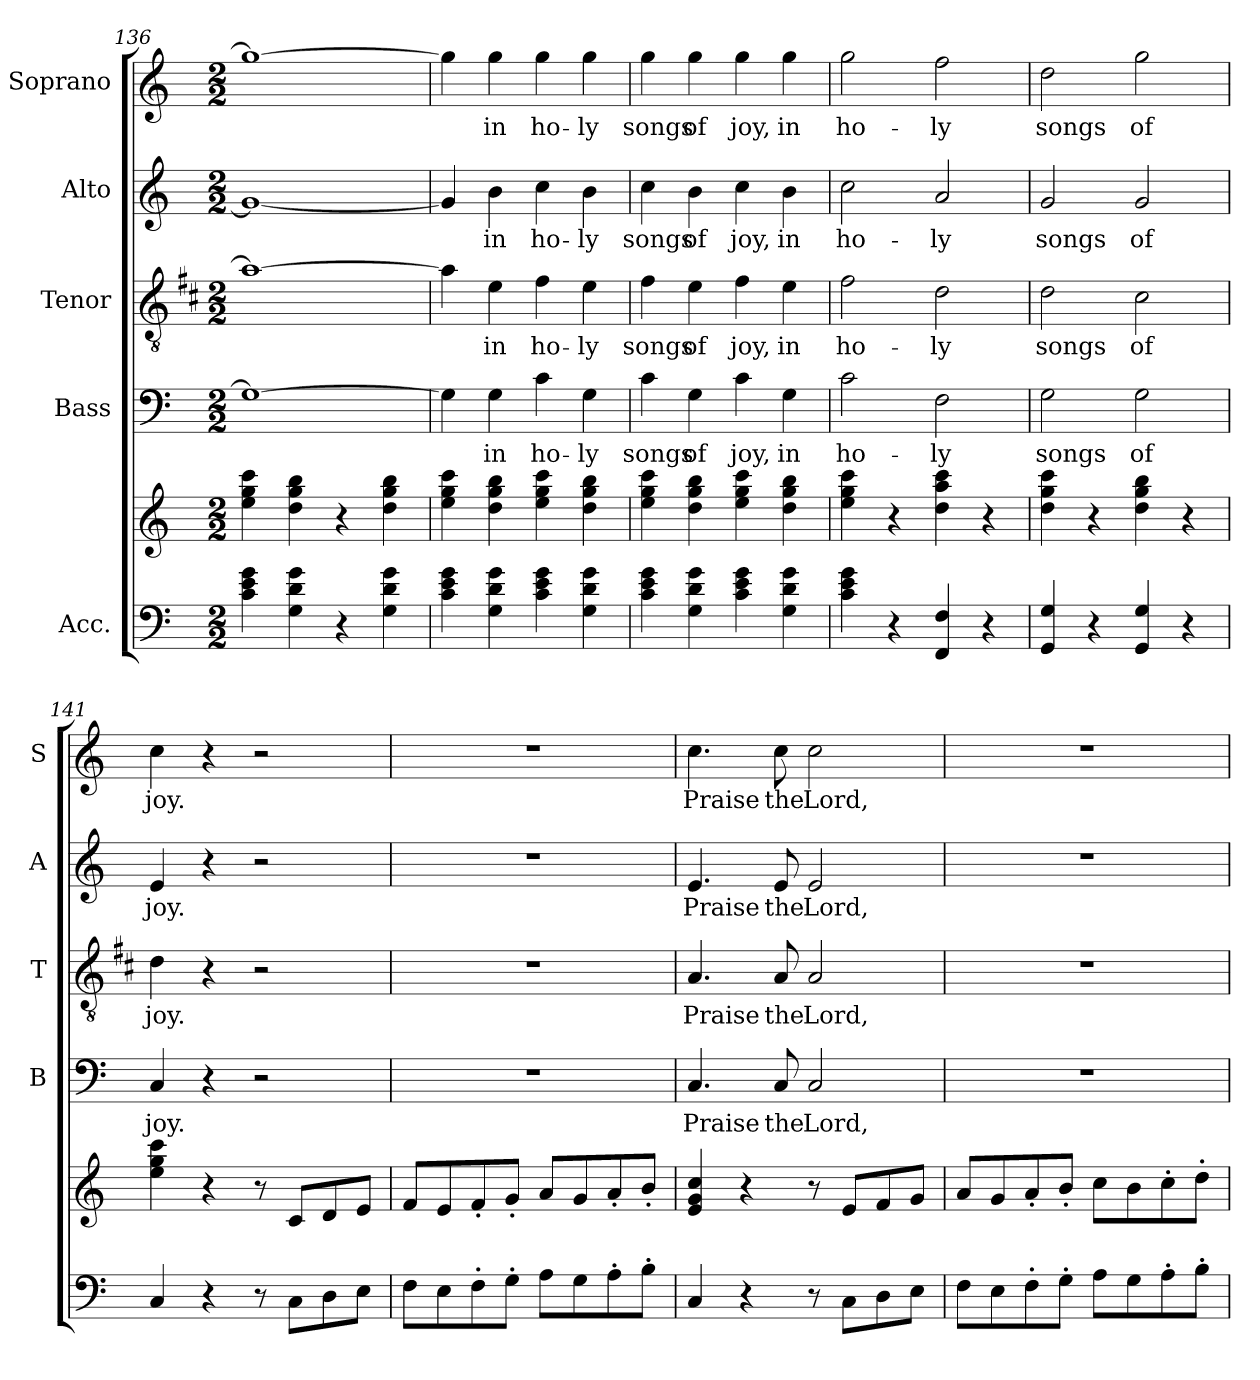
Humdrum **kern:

**kern	**kern	**kern	**text	**kern	**text	**kern	**text	**kern	**text
*part5	*part5	*part4	*part4	*part3	*part3	*part2	*part2	*part1	*part1
*staff6	*staff5	*staff4	*staff4	*staff3	*staff3	*staff2	*staff2	*staff1	*staff1
*I"Acc.	*	*I"Bass	*	*I"Tenor	*	*I"Alto	*	*I"Soprano	*
*	*	*I'B	*	*I'T	*	*I'A	*	*I'S	*
!!LO:PB:g=z
*clefF4	*clefG2	*clefF4	*	*clefGv2	*	*clefG2	*	*clefG2	*
*	*	*	*	*ITrd1c2	*	*	*	*	*
*k[]	*k[]	*k[]	*	*k[]	*	*k[]	*	*k[]	*
*C:	*C:	*C:	*	*C:	*	*C:	*	*C:	*
*M2/2	*M2/2	*M2/2	*	*M2/2	*	*M2/2	*	*M2/2	*
=136	=136	=136	=136	=136	=136	=136	=136	=136	=136
4c\ 4e\ 4g\	4ee\ 4gg\ 4ccc\	1G_	.	1g_	.	1g_	.	1gg_	.
4G\ 4d\ 4g\	4dd\ 4gg\ 4bb\	.	.	.	.	.	.	.	.
4r	4r	.	.	.	.	.	.	.	.
4G\ 4d\ 4g\	4dd\ 4gg\ 4bb\	.	.	.	.	.	.	.	.
=137	=137	=137	=137	=137	=137	=137	=137	=137	=137
4c\ 4e\ 4g\	4ee\ 4gg\ 4ccc\	4G\]	.	4g\]	.	4g/]	.	4gg\]	.
!	!	!	!LO:LY:b	!	!LO:LY:b	!	!LO:LY:b	!	!LO:LY:b
4G\ 4d\ 4g\	4dd\ 4gg\ 4bb\	4G\	in	4d\	in	4b\	in	4gg\	in
!	!	!	!LO:LY:b	!	!LO:LY:b	!	!LO:LY:b	!	!LO:LY:b
4c\ 4e\ 4g\	4ee\ 4gg\ 4ccc\	4c\	ho-	4e\	ho-	4cc\	ho-	4gg\	ho-
!	!	!	!LO:LY:b	!	!LO:LY:b	!	!LO:LY:b	!	!LO:LY:b
4G\ 4d\ 4g\	4dd\ 4gg\ 4bb\	4G\	-ly	4d\	-ly	4b\	-ly	4gg\	-ly
=138	=138	=138	=138	=138	=138	=138	=138	=138	=138
!	!	!	!LO:LY:b	!	!LO:LY:b	!	!LO:LY:b	!	!LO:LY:b
4c\ 4e\ 4g\	4ee\ 4gg\ 4ccc\	4c\	songs	4e\	songs	4cc\	songs	4gg\	songs
!	!	!	!LO:LY:b	!	!LO:LY:b	!	!LO:LY:b	!	!LO:LY:b
4G\ 4d\ 4g\	4dd\ 4gg\ 4bb\	4G\	of	4d\	of	4b\	of	4gg\	of
!	!	!	!LO:LY:b	!	!LO:LY:b	!	!LO:LY:b	!	!LO:LY:b
4c\ 4e\ 4g\	4ee\ 4gg\ 4ccc\	4c\	joy,	4e\	joy,	4cc\	joy,	4gg\	joy,
!	!	!	!LO:LY:b	!	!LO:LY:b	!	!LO:LY:b	!	!LO:LY:b
4G\ 4d\ 4g\	4dd\ 4gg\ 4bb\	4G\	in	4d\	in	4b\	in	4gg\	in
=139	=139	=139	=139	=139	=139	=139	=139	=139	=139
!	!	!	!LO:LY:b	!	!LO:LY:b	!	!LO:LY:b	!	!LO:LY:b
4c\ 4e\ 4g\	4ee\ 4gg\ 4ccc\	2c\	ho-	2e\	ho-	2cc\	ho-	2gg\	ho-
4r	4r	.	.	.	.	.	.	.	.
!	!	!	!LO:LY:b	!	!LO:LY:b	!	!LO:LY:b	!	!LO:LY:b
4FF/ 4F/	4dd\ 4aa\ 4ccc\	2F\	-ly	2c\	-ly	2a/	-ly	2ff\	-ly
4r	4r	.	.	.	.	.	.	.	.
=140	=140	=140	=140	=140	=140	=140	=140	=140	=140
!	!	!	!LO:LY:b	!	!LO:LY:b	!	!LO:LY:b	!	!LO:LY:b
4GG/ 4G/	4dd\ 4gg\ 4ccc\	2G\	songs	2c\	songs	2g/	songs	2dd\	songs
4r	4r	.	.	.	.	.	.	.	.
!	!	!	!LO:LY:b	!	!LO:LY:b	!	!LO:LY:b	!	!LO:LY:b
4GG/ 4G/	4dd\ 4gg\ 4bb\	2G\	of	2B\	of	2g/	of	2gg\	of
4r	4r	.	.	.	.	.	.	.	.
=141	=141	=141	=141	=141	=141	=141	=141	=141	=141
!	!	!	!LO:LY:b	!	!LO:LY:b	!	!LO:LY:b	!	!LO:LY:b
4C/	4ee\ 4gg\ 4ccc\	4C/	joy.	4c\	joy.	4e/	joy.	4cc\	joy.
4r	4r	4r	.	4r	.	4r	.	4r	.
8r	8r	2r	.	2r	.	2r	.	2r	.
8C\L	8c/L	.	.	.	.	.	.	.	.
8D\	8d/	.	.	.	.	.	.	.	.
8E\J	8e/J	.	.	.	.	.	.	.	.
=142	=142	=142	=142	=142	=142	=142	=142	=142	=142
8F\L	8f/L	1r	.	1r	.	1r	.	1r	.
8E\	8e/	.	.	.	.	.	.	.	.
8F'>\	8f'</	.	.	.	.	.	.	.	.
8G'>\J	8g'</J	.	.	.	.	.	.	.	.
8A\L	8a/L	.	.	.	.	.	.	.	.
8G\	8g/	.	.	.	.	.	.	.	.
8A'>\	8a'</	.	.	.	.	.	.	.	.
8B'>\J	8b'</J	.	.	.	.	.	.	.	.
=143	=143	=143	=143	=143	=143	=143	=143	=143	=143
!	!	!	!LO:LY:b	!	!LO:LY:b	!	!LO:LY:b	!	!LO:LY:b
4C/	4e/ 4g/ 4cc/	4.C/	Praise	4.G/	Praise	4.e/	Praise	4.cc\	Praise
4r	4r	.	.	.	.	.	.	.	.
!	!	!	!LO:LY:b	!	!LO:LY:b	!	!LO:LY:b	!	!LO:LY:b
.	.	8C/	the	8G/	the	8e/	the	8cc\	the
!	!	!	!LO:LY:b	!	!LO:LY:b	!	!LO:LY:b	!	!LO:LY:b
8r	8r	2C/	Lord,	2G/	Lord,	2e/	Lord,	2cc\	Lord,
8C\L	8e/L	.	.	.	.	.	.	.	.
8D\	8f/	.	.	.	.	.	.	.	.
8E\J	8g/J	.	.	.	.	.	.	.	.
!!LO:LB:g=z
=144	=144	=144	=144	=144	=144	=144	=144	=144	=144
8F\L	8a/L	1r	.	1r	.	1r	.	1r	.
8E\	8g/	.	.	.	.	.	.	.	.
8F'>\	8a'</	.	.	.	.	.	.	.	.
8G'>\J	8b'</J	.	.	.	.	.	.	.	.
8A\L	8cc\L	.	.	.	.	.	.	.	.
8G\	8b\	.	.	.	.	.	.	.	.
8A'>\	8cc'>\	.	.	.	.	.	.	.	.
8B'>\J	8dd'>\J	.	.	.	.	.	.	.	.
=	=	=	=	=	=	=	=	=	=
*-	*-	*-	*-	*-	*-	*-	*-	*-	*-
